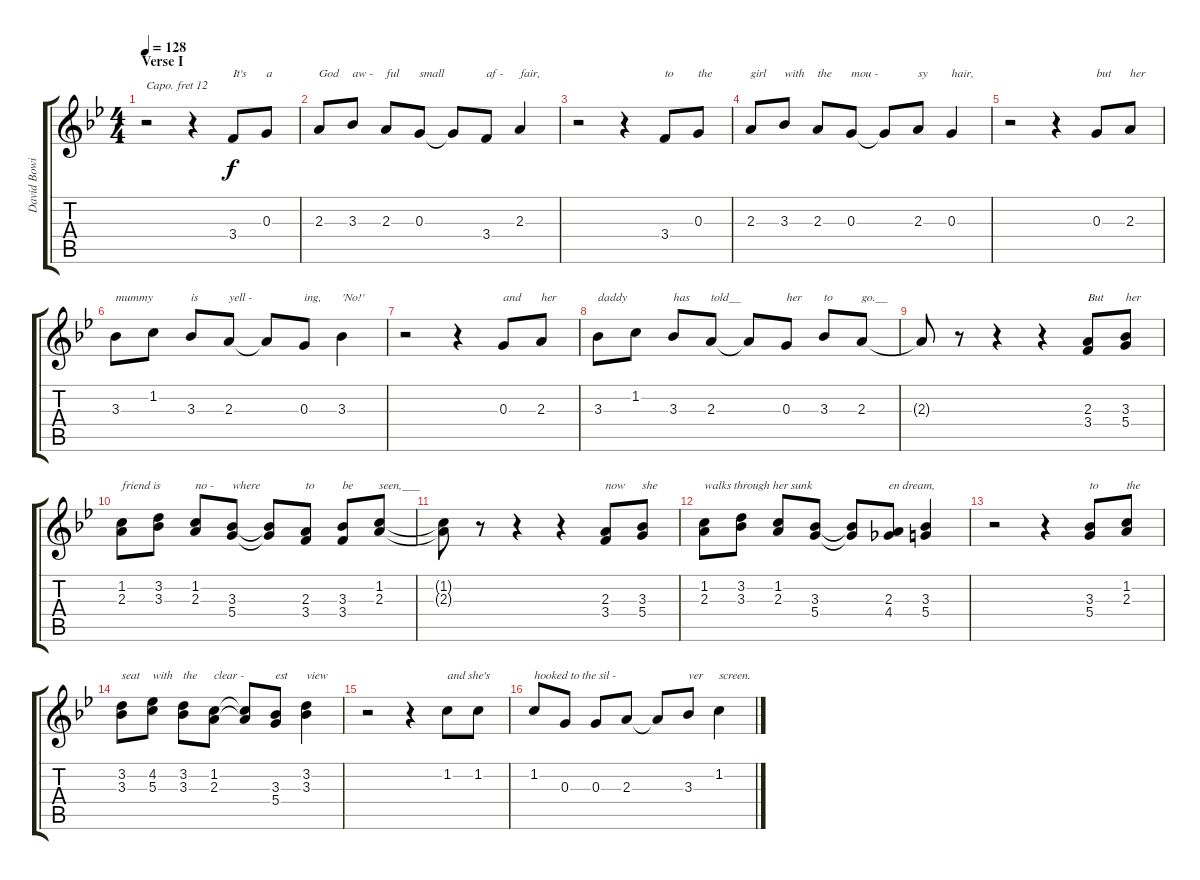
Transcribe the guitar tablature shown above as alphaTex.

\track ("David Bowie" "David Bowi") {instrument flute}
\staff {score tabs}
\capo 12
\tuning (E4 B3 G3 D3 A2 E2) {hide}
\ts (4 4)
\section ("" "Verse I")
\tempo 128
\clef g2
\ks bb
r.2{dy f instrument flute} r.4 3.4.8{txt "It's"} 0.3.8{txt "a"} |
2.3.8{txt "God"} 3.3.8{txt "aw -"} 2.3.8{txt "ful"} 0.3.8{txt "small"} 0.3{t}.8 3.4.8{txt "af -"} 2.3.4{txt "fair,"} |
r.2 r.4 3.4.8{txt "to"} 0.3.8{txt "the"} |
2.3.8{txt "girl"} 3.3.8{txt "with"} 2.3.8{txt "the"} 0.3.8{txt "mou -"} 0.3{t}.8 2.3.8{txt "sy"} 0.3.4{txt "hair,"} |
r.2 r.4 0.3.8{txt "but"} 2.3.8{txt "her"} |
3.3.8{txt "mummy"} 1.2.8 3.3.8{txt "is"} 2.3.8{txt "yell -"} 2.3{t}.8 0.3.8{txt "ing,"} 3.3.4{txt "'No!'"} |
r.2 r.4 0.3.8{txt "and"} 2.3.8{txt "her"} |
3.3.8{txt "daddy"} 1.2.8 3.3.8{txt "has"} 2.3.8{txt "told__"} 2.3{t}.8 0.3.8{txt "her"} 3.3.8{txt "to"} 2.3.8{txt "go.__"} |
2.3{t}.8 r.8 r.4 r.4 (2.3 3.4).8{txt "But"} (3.3 5.4).8{txt "her"} |
(1.2 2.3).8{txt "friend is"} (3.2 3.3).8 (1.2 2.3).8{txt "no -"} (3.3 5.4).8{txt "where"} (3.3{t} 5.4{t}).8 (2.3 3.4).8{txt "to"} (3.3 3.4).8{txt "be"} (1.2 2.3).8{txt "seen,___"} |
(1.2{t} 2.3{t}).8 r.8 r.4 r.4 (2.3 3.4).8{txt "now"} (3.3 5.4).8{txt "she"} |
(1.2 2.3).8{txt "walks through her sunk"} (3.2 3.3).8 (1.2 2.3).8 (3.3 5.4).8 (3.3{t} 5.4{t}).8 (2.3 4.4).8{txt "en dream,"} (3.3 5.4).4 |
r.2 r.4 (3.3 5.4).8{txt "to"} (1.2 2.3).8{txt "the"} |
(3.2 3.3).8{txt "seat"} (4.2 5.3).8{txt "with"} (3.2 3.3).8{txt "the"} (1.2 2.3).8{txt "clear -"} (1.2{t} 2.3{t}).8 (3.3 5.4).8{txt "est"} (3.2 3.3).4{txt "view"} |
r.2 r.4 1.2.8{txt "and she's"} 1.2.8 |
1.2.8{txt "hooked to the sil -"} 0.3.8 0.3.8 2.3.8 2.3{t}.8 3.3.8{txt "ver"} 1.2.4{txt "screen."}
